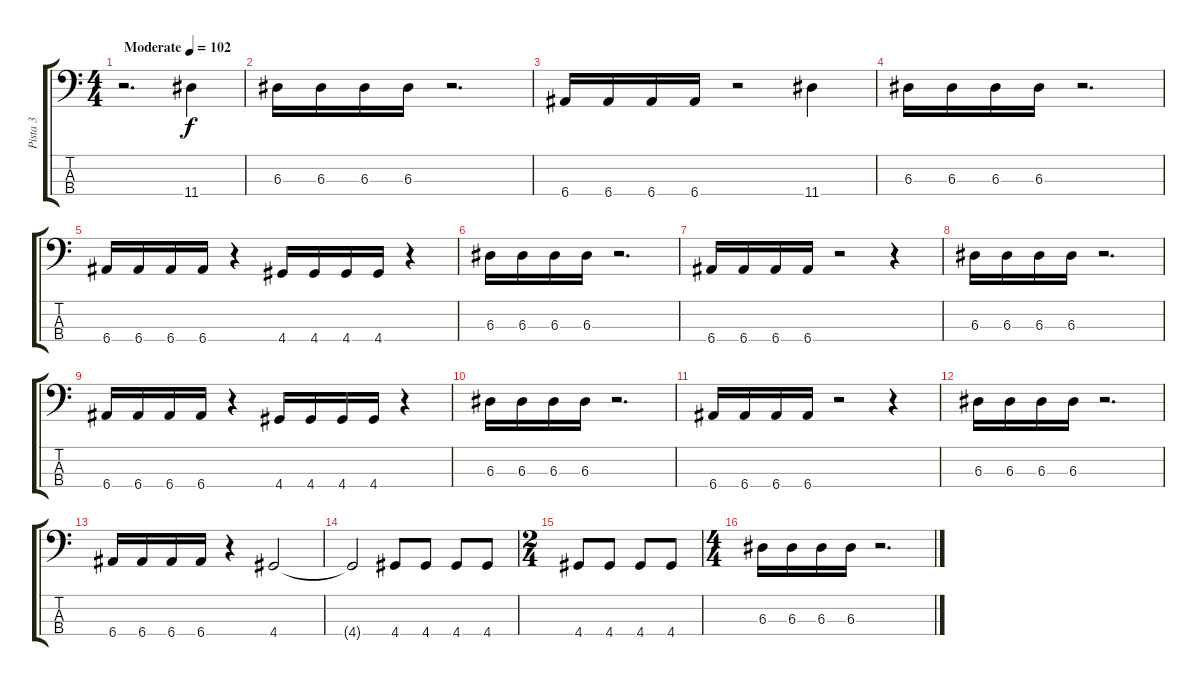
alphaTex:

\track ("Pista 3" "Pista 3") {instrument electricbassfinger}
\staff {score tabs}
\tuning (G2 D2 A1 E1) {hide}
\ts (4 4)
\tempo (102 "Moderate")
\clef f4
\ks c
r.2{d dy f instrument electricbassfinger} 11.4.4 |
6.3.16 6.3.16 6.3.16 6.3.16 r.2{d} |
6.4.16 6.4.16 6.4.16 6.4.16 r.2 11.4.4 |
6.3.16 6.3.16 6.3.16 6.3.16 r.2{d} |
6.4.16 6.4.16 6.4.16 6.4.16 r.4 4.4.16 4.4.16 4.4.16 4.4.16 r.4 |
6.3.16 6.3.16 6.3.16 6.3.16 r.2{d} |
6.4.16 6.4.16 6.4.16 6.4.16 r.2 r.4 |
6.3.16 6.3.16 6.3.16 6.3.16 r.2{d} |
6.4.16 6.4.16 6.4.16 6.4.16 r.4 4.4.16 4.4.16 4.4.16 4.4.16 r.4 |
6.3.16 6.3.16 6.3.16 6.3.16 r.2{d} |
6.4.16 6.4.16 6.4.16 6.4.16 r.2 r.4 |
6.3.16 6.3.16 6.3.16 6.3.16 r.2{d} |
6.4.16 6.4.16 6.4.16 6.4.16 r.4 4.4.2 |
4.4{t}.2 4.4.8 4.4.8 4.4.8 4.4.8 |
\ts (2 4)
4.4.8 4.4.8 4.4.8 4.4.8 |
\ts (4 4)
6.3.16 6.3.16 6.3.16 6.3.16 r.2{d}
